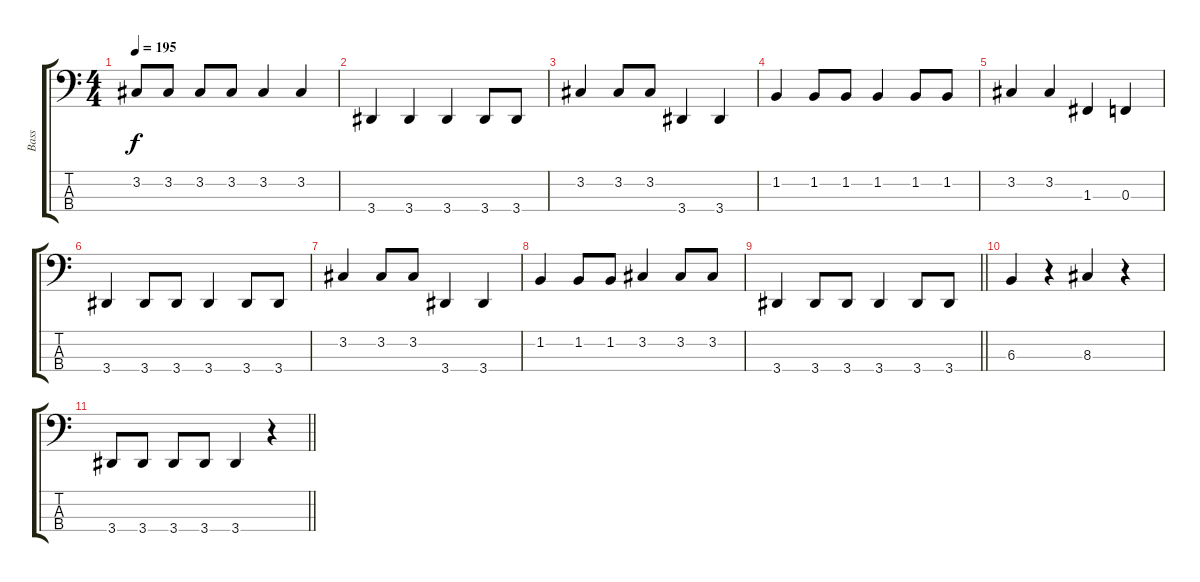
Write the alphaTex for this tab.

\track ("Bass" "Bass") {instrument electricbasspick}
\staff {score tabs}
\tuning (Eb2 Bb1 F1 C1) {hide}
\ts (4 4)
\tempo 195
\clef f4
\ks c
3.2.8{dy f} 3.2.8 3.2.8 3.2.8 3.2.4 3.2.4 |
3.4.4 3.4.4 3.4.4 3.4.8 3.4.8 |
3.2.4 3.2.8 3.2.8 3.4.4 3.4.4 |
1.2.4 1.2.8 1.2.8 1.2.4 1.2.8 1.2.8 |
3.2.4 3.2.4 1.3.4 0.3.4 |
3.4.4 3.4.8 3.4.8 3.4.4 3.4.8 3.4.8 |
3.2.4 3.2.8 3.2.8 3.4.4 3.4.4 |
1.2.4 1.2.8 1.2.8 3.2.4 3.2.8 3.2.8 |
\barLineRight lightlight
3.4.4 3.4.8 3.4.8 3.4.4 3.4.8 3.4.8 |
6.3.4 r.4 8.3.4 r.4 |
\barLineRight lightlight
3.4.8 3.4.8 3.4.8 3.4.8 3.4.4 r.4
